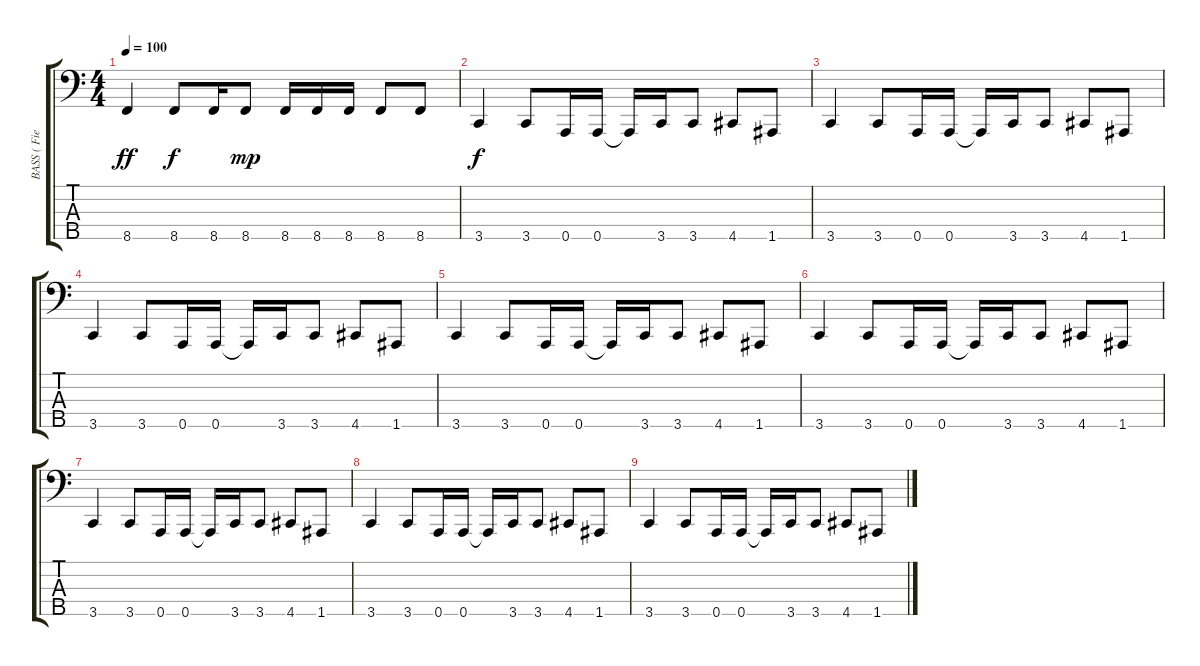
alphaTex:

\track ("BASS ( Fieldy ) - Bilf Dog" "BASS ( Fie") {instrument slapbass1}
\staff {score tabs}
\tuning (F2 C2 G1 D1 A0) {hide}
\ts (4 4)
\tempo 100
\clef f4
\ks c
8.5.4{dy ff instrument electricbassfinger} 8.5.8{dy f instrument slapbass1} 8.5.16 8.5.8{dy mp} 8.5.16 8.5.16 8.5.16 8.5.8 8.5.8 |
3.5.4{dy f instrument slapbass1} 3.5.8 0.5.16 0.5.16 0.5{t}.16 3.5.16 3.5.8 4.5.8 1.5.8 |
3.5.4{instrument slapbass1} 3.5.8 0.5.16 0.5.16 0.5{t}.16 3.5.16 3.5.8 4.5.8 1.5.8 |
3.5.4{instrument slapbass1} 3.5.8 0.5.16 0.5.16 0.5{t}.16 3.5.16 3.5.8 4.5.8 1.5.8 |
3.5.4{instrument slapbass1} 3.5.8 0.5.16 0.5.16 0.5{t}.16 3.5.16 3.5.8 4.5.8 1.5.8 |
3.5.4{instrument slapbass1} 3.5.8 0.5.16 0.5.16 0.5{t}.16 3.5.16 3.5.8 4.5.8 1.5.8 |
3.5.4{instrument slapbass1} 3.5.8 0.5.16 0.5.16 0.5{t}.16 3.5.16 3.5.8 4.5.8 1.5.8 |
3.5.4{instrument slapbass1} 3.5.8 0.5.16 0.5.16 0.5{t}.16 3.5.16 3.5.8 4.5.8 1.5.8 |
3.5.4{instrument slapbass1} 3.5.8 0.5.16 0.5.16 0.5{t}.16 3.5.16 3.5.8 4.5.8 1.5.8
